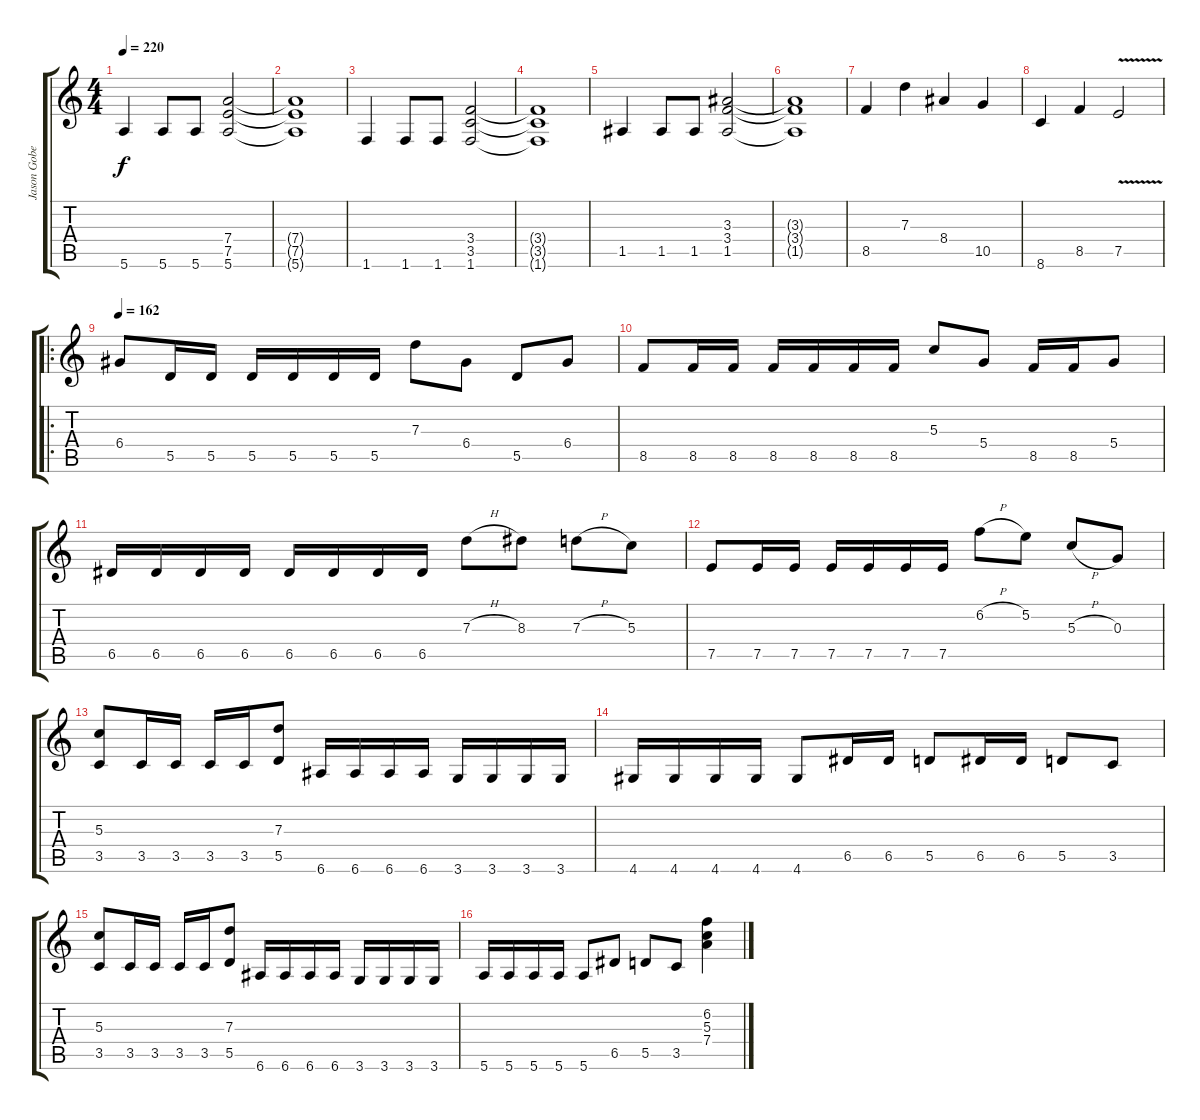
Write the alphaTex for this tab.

\track ("Jason Gobel" "Jason Gobe") {instrument distortionguitar}
\staff {score tabs}
\tuning (E4 B3 G3 D3 A2 E2) {hide}
\ts (4 4)
\tempo 220
\clef g2
\ks c
5.6.4{dy f} 5.6.8 5.6.8 (7.4 7.5 5.6).2 |
(7.4{t} 7.5{t} 5.6{t}).1 |
1.6.4 1.6.8 1.6.8 (3.4 3.5 1.6).2 |
(3.4{t} 3.5{t} 1.6{t}).1 |
1.5.4 1.5.8 1.5.8 (3.3 3.4 1.5).2 |
(3.3{t} 3.4{t} 1.5{t}).1 |
8.5.4 7.3.4 8.4.4 10.5.4 |
8.6.4 8.5.4 7.5{v}.2 |
\ro
\tempo 162
6.4.8 5.5.16 5.5.16 5.5.16 5.5.16 5.5.16 5.5.16 7.3.8 6.4.8 5.5.8 6.4.8 |
8.5.8 8.5.16 8.5.16 8.5.16 8.5.16 8.5.16 8.5.16 5.3.8 5.4.8 8.5.16 8.5.16 5.4.8 |
6.5.16 6.5.16 6.5.16 6.5.16 6.5.16 6.5.16 6.5.16 6.5.16 7.3{h}.8 8.3.8 7.3{h}.8 5.3.8 |
7.5.8 7.5.16 7.5.16 7.5.16 7.5.16 7.5.16 7.5.16 6.2{h}.8 5.2.8 5.3{h}.8 0.3.8 |
(5.3 3.5).8 3.5.16 3.5.16 3.5.16 3.5.16 (7.3 5.5).8 6.6.16 6.6.16 6.6.16 6.6.16 3.6.16 3.6.16 3.6.16 3.6.16 |
4.6.16 4.6.16 4.6.16 4.6.16 4.6.8 6.5.16 6.5.16 5.5.8 6.5.16 6.5.16 5.5.8 3.5.8 |
(5.3 3.5).8 3.5.16 3.5.16 3.5.16 3.5.16 (7.3 5.5).8 6.6.16 6.6.16 6.6.16 6.6.16 3.6.16 3.6.16 3.6.16 3.6.16 |
5.6.16 5.6.16 5.6.16 5.6.16 5.6.8 6.5.8 5.5.8 3.5.8 (6.2 5.3 7.4).4
